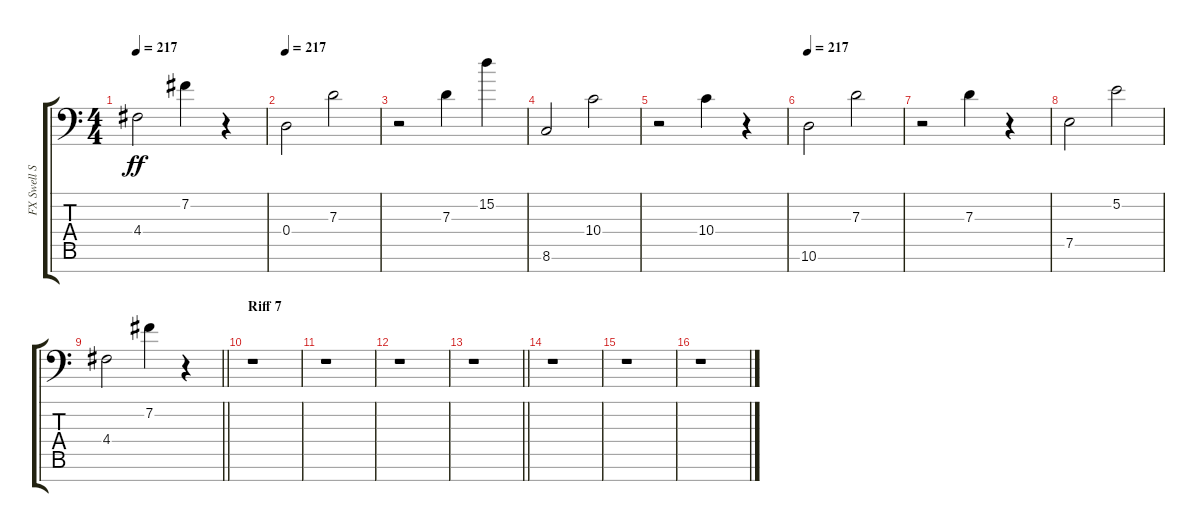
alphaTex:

\track ("FX Swell Synth" "FX Swell S") {instrument pad8sweep}
\staff {score tabs}
\tuning (C8 B3 G3 D3 A2 E2 C-1) {hide}
\ts (4 4)
\tempo 217
\clef f4
\ks c
4.4.2{dy ff} 7.2.4 r.4 |
\tempo 217
0.4.2 7.3.2 |
r.2 7.3.4 15.2.4 |
8.6.2 10.4.2 |
r.2 10.4.4 r.4 |
\tempo 217
10.6.2 7.3.2 |
r.2 7.3.4 r.4 |
7.5.2 5.2.2 |
\barLineRight lightlight
4.4.2 7.2.4 r.4 |
\section ("" "Riff 7")
r.1 |
r.1 |
r.1 |
\barLineRight lightlight
r.1 |
r.1 |
r.1 |
r.1
